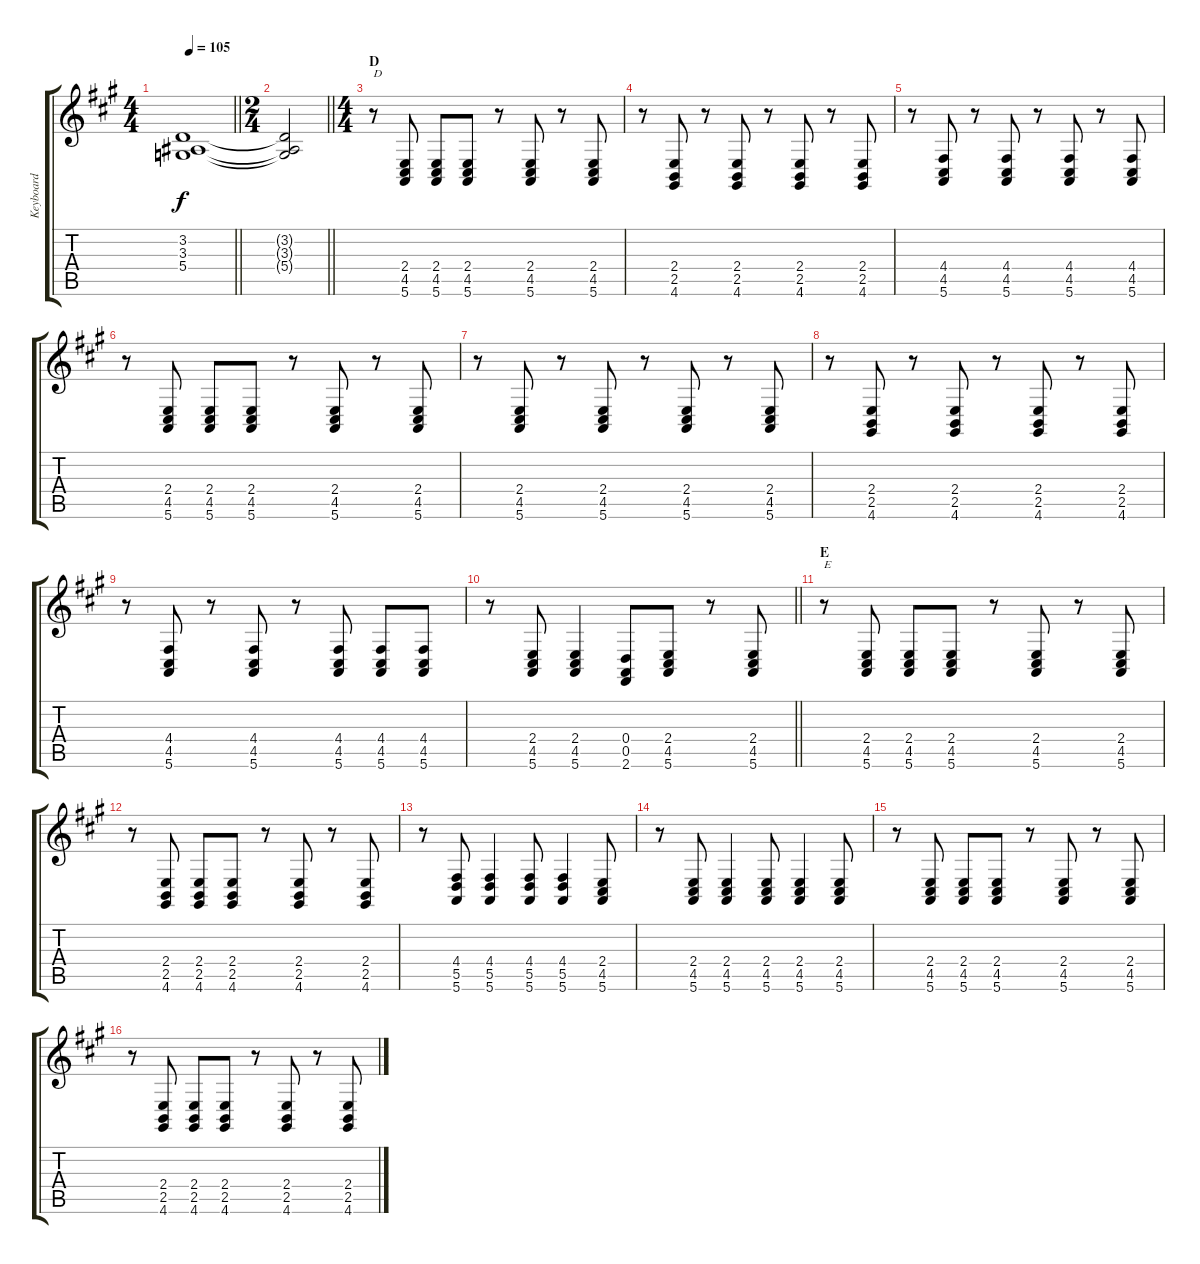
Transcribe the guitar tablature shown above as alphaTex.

\track ("Keyboard" "Keyboard") {instrument acousticgrandpiano}
\staff {score tabs}
\tuning (E4 B3 G3 D3 A2 E2) {hide}
\ts (4 4)
\tempo 105
\clef g2
\barLineRight lightlight
\ks a
(3.2 3.3 5.4).1{dy f} |
\ts (2 4)
\barLineRight lightlight
(3.2{t} 3.3{t} 5.4{t}).2 |
\ts (4 4)
\section ("" "D")
r.8{txt "D"} (2.4 4.5 5.6).8 (2.4 4.5 5.6).8 (2.4 4.5 5.6).8 r.8 (2.4 4.5 5.6).8 r.8 (2.4 4.5 5.6).8 |
r.8 (2.4 2.5 4.6).8 r.8 (2.4 2.5 4.6).8 r.8 (2.4 2.5 4.6).8 r.8 (2.4 2.5 4.6).8 |
r.8 (4.4 4.5 5.6).8 r.8 (4.4 4.5 5.6).8 r.8 (4.4 4.5 5.6).8 r.8 (4.4 4.5 5.6).8 |
r.8 (2.4 4.5 5.6).8 (2.4 4.5 5.6).8 (2.4 4.5 5.6).8 r.8 (2.4 4.5 5.6).8 r.8 (2.4 4.5 5.6).8 |
r.8 (2.4 4.5 5.6).8 r.8 (2.4 4.5 5.6).8 r.8 (2.4 4.5 5.6).8 r.8 (2.4 4.5 5.6).8 |
r.8 (2.4 2.5 4.6).8 r.8 (2.4 2.5 4.6).8 r.8 (2.4 2.5 4.6).8 r.8 (2.4 2.5 4.6).8 |
r.8 (4.4 4.5 5.6).8 r.8 (4.4 4.5 5.6).8 r.8 (4.4 4.5 5.6).8 (4.4 4.5 5.6).8 (4.4 4.5 5.6).8 |
\barLineRight lightlight
r.8 (2.4 4.5 5.6).8 (2.4 4.5 5.6).4 (0.4 0.5 2.6).8 (2.4 4.5 5.6).8 r.8 (2.4 4.5 5.6).8 |
\section ("" "E")
r.8{txt "E"} (2.4 4.5 5.6).8 (2.4 4.5 5.6).8 (2.4 4.5 5.6).8 r.8 (2.4 4.5 5.6).8 r.8 (2.4 4.5 5.6).8 |
r.8 (2.4 2.5 4.6).8 (2.4 2.5 4.6).8 (2.4 2.5 4.6).8 r.8 (2.4 2.5 4.6).8 r.8 (2.4 2.5 4.6).8 |
r.8 (4.4 5.5 5.6).8 (4.4 5.5 5.6).4 (4.4 5.5 5.6).8 (4.4 5.5 5.6).4 (2.4 4.5 5.6).8 |
r.8 (2.4 4.5 5.6).8 (2.4 4.5 5.6).4 (2.4 4.5 5.6).8 (2.4 4.5 5.6).4 (2.4 4.5 5.6).8 |
r.8 (2.4 4.5 5.6).8 (2.4 4.5 5.6).8 (2.4 4.5 5.6).8 r.8 (2.4 4.5 5.6).8 r.8 (2.4 4.5 5.6).8 |
r.8 (2.4 2.5 4.6).8 (2.4 2.5 4.6).8 (2.4 2.5 4.6).8 r.8 (2.4 2.5 4.6).8 r.8 (2.4 2.5 4.6).8
